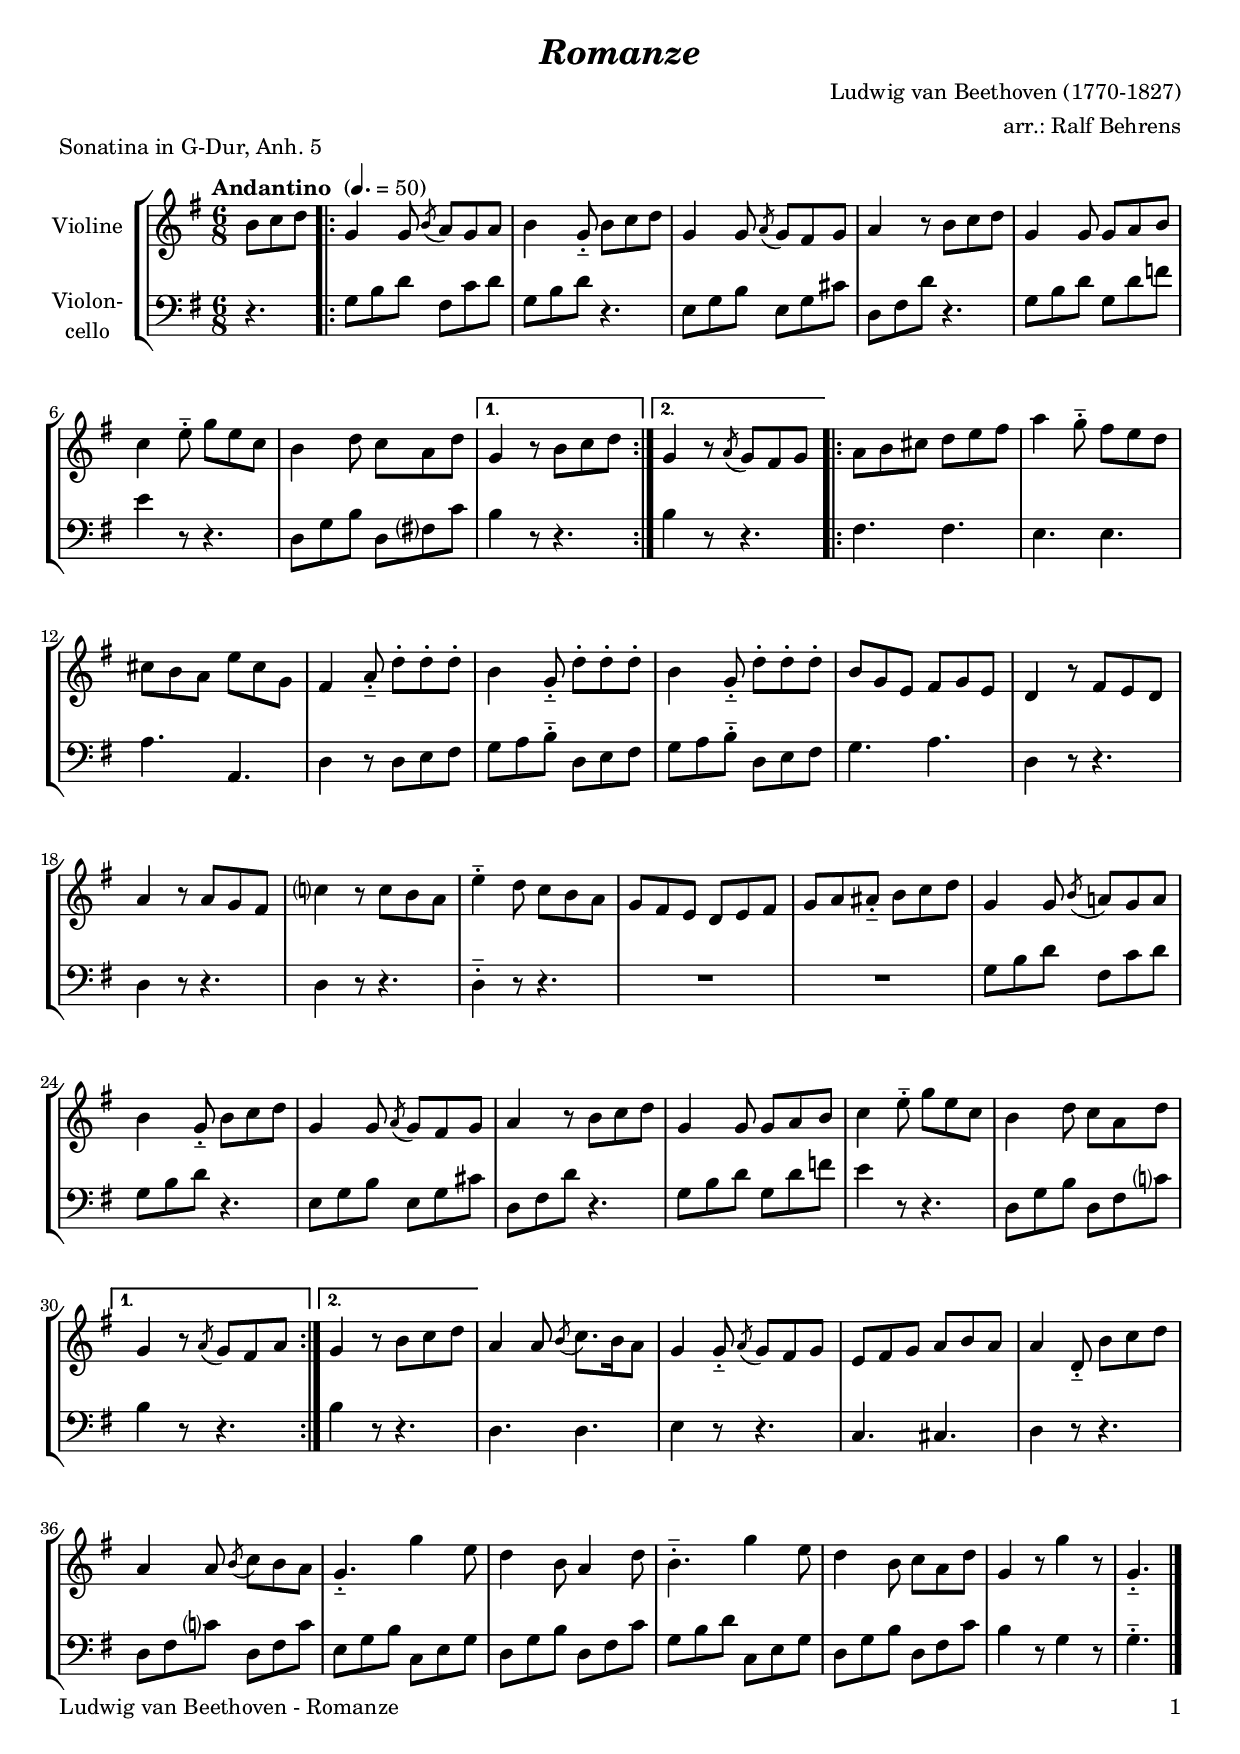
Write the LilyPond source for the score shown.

\version "2.18.2"
\include "deutsch.ly"
  
#(set-global-staff-size 19)

\header {
  title     = \markup \bold \italic "Romanze"
  composer  = "Ludwig van Beethoven (1770-1827)"
  arranger  = "arr.: Ralf Behrens"
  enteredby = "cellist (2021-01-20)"
  piece     = "Sonatina in G-Dur, Anh. 5"
}

voiceconsts = {
  \key g \major
  \time 6/8
  \clef "treble"
%  \numericTimeSignature
  % Set default beaming for all staves
%  \set Timing.beamExceptions = #'()
%  \set Timing.baseMoment     = #(ly:make-moment 1 4)
%  \set Timing.beatStructure  = #'(1 1 1)
  \tempo "Andantino " 4.=50
}

mivl = "violin"
%miba = "pizzicato strings"
miba = "cello"

va = \relative c'' {
  \voiceconsts

  \partial 4. h8 c d
  \repeat volta 2 {
    g,4 g8 \acciaccatura h a g a
    h4 g8---. h c d
    g,4 g8 \acciaccatura a g fis g

    a4 r8 h c d
    g,4 g8 g a h
    c4 e8---. g e c
    h4 d8 c a d
  }
  \alternative {
    { g,4 r8 h c d }
    { g,4 r8 \acciaccatura  a g fis g }
  }

  \repeat volta 2 {
    a h cis d e fis
    a4 g8---. fis e d

    cis h a e' cis g
    fis4 a8---. d-. d-. d-.
    h4 g8---. d'-. d-. d-.
    h4 g8---. d'-. d-. d-.

    h g e fis g e
    d4 r8 fis e d
    a'4 r8 a g fis
    c'?4 r8 c h a

    e'4---. d8 c h a
    g fis e d e fis
    g a ais---. h c d
    g,4 g8 \acciaccatura  h a! g a

    h4 g8---. h c d
    g,4 g8 \acciaccatura a g fis g
    a4 r8 h c d
    g,4 g8 g a h

    c4 e8---. g e c
    h4 d8 c a d
  }
  \alternative {
    { g,4 r8 \acciaccatura a g fis a }
    { g4 r8 h c d }
  }
  a4 a8 \acciaccatura h c8. h16 a8
  g4 g8---. \acciaccatura a g fis g
  e fis g a h a
  a4 d,8---. h' c d

  a4 a8 \acciaccatura  h c h a
  g4.---. g'4 e8
  d4 h8 a4 d8
  h4.---. g'4 e8

  d4 h8 c a d
  g,4 r8 g'4 r8
  g,4.---. \bar "|."
}

vb = \relative c' {
  \voiceconsts
  \clef "bass"

  \partial 4. r4.
  \repeat volta 2 {
    g8 h d fis, c' d
    g, h d r4.
    e,8 g h e, g cis

    d, fis d' r4.
    g,8 h d g, d' f
    e4 r8 r4.
    d,8 g h d, fis? c'
  }
  \alternative {
    { h4 r8 r4. }
    { h4 r8 r4. }
  }

  \repeat volta 2 {
    fis fis
    e e

    a a,
    d4 r8 d e fis
    g a h---. d, e fis
    g a h---. d, e fis

    g4. a
    d,4 r8 r4.
    d4 r8 r4.
    d4 r8 r4.

    d4---. r8 r4.
    R2.*2
    g8 h d fis, c' d

    g, h d r4.
    e,8 g h e, g cis
    d, fis d' r4.
    g,8 h d g, d' f

    e4 r8 r4.
    d,8 g h d, fis c'?
  }
  \alternative {
    { h4 r8 r4. }
    { h4 r8 r4. }
  }

  d, d
  e4 r8 r4.
  c cis
  d4 r8 r4.

  d8 fis c'? d, fis c'
  e, g h c, e g
  d g h d, fis c'
  g h d c, e g

  d g h d, fis c'
  h4 r8 g4 r8
  g4.---. \bar "|."
}


music = \new StaffGroup <<
      \new Staff {
	\set Staff.midiInstrument = \mivl
	\set Staff.instrumentName = \markup \center-column { "Violine" }
	\transpose g g { \va }
      }

      \new Staff {
	\set Staff.midiInstrument = \miba
	\set Staff.instrumentName = \markup \center-column { "Violon-" "cello" }
	\transpose g g { \vb }
      }
>>

\book {
   \paper {
    print-page-number = ##t
    print-first-page-number = ##t
    ragged-last-bottom = ##f
    oddHeaderMarkup = \markup \null
    evenHeaderMarkup = \markup \null
    oddFooterMarkup = \markup {
      \fill-line {
        \on-the-fly #print-page-number-check-first
        "Ludwig van Beethoven - Romanze" \fromproperty #'page:page-number-string
      }
    }
    evenFooterMarkup = \oddFooterMarkup
  } \score {
    \music
    \layout {}
  }

  \score {
    \unfoldRepeats \music

    \midi {
      \context {
        \Score
      }
    }
  }
}